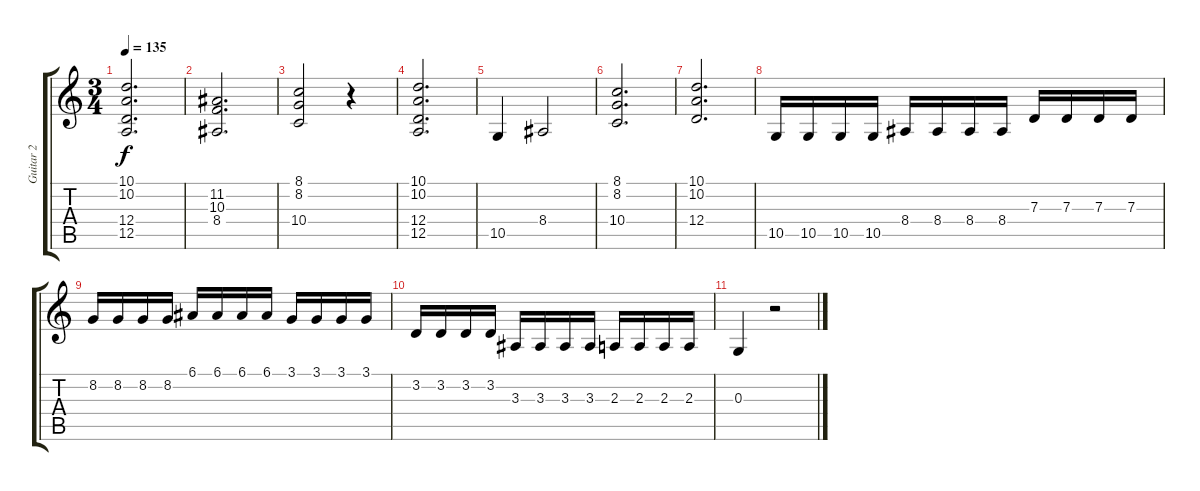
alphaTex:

\track ("Guitar 2" "Guitar 2") {instrument stringensemble1}
\staff {score tabs}
\tuning (E4 B3 G3 D3 A2 E2) {hide}
\ts (3 4)
\tempo 135
\clef g2
\ks c
(10.1 10.2 12.4 12.5).2{d dy f} |
(11.2 10.3 8.4).2{d} |
(8.1 8.2 10.4).2 r.4 |
(10.1 10.2 12.4 12.5).2{d} |
10.5.4 8.4.2 |
(8.1 8.2 10.4).2{d} |
(10.1 10.2 12.4).2{d} |
10.5.16 10.5.16 10.5.16 10.5.16 8.4.16 8.4.16 8.4.16 8.4.16 7.3.16 7.3.16 7.3.16 7.3.16 |
8.2.16 8.2.16 8.2.16 8.2.16 6.1.16 6.1.16 6.1.16 6.1.16 3.1.16 3.1.16 3.1.16 3.1.16 |
3.2.16 3.2.16 3.2.16 3.2.16 3.3.16 3.3.16 3.3.16 3.3.16 2.3.16 2.3.16 2.3.16 2.3.16 |
0.3.4 r.2
